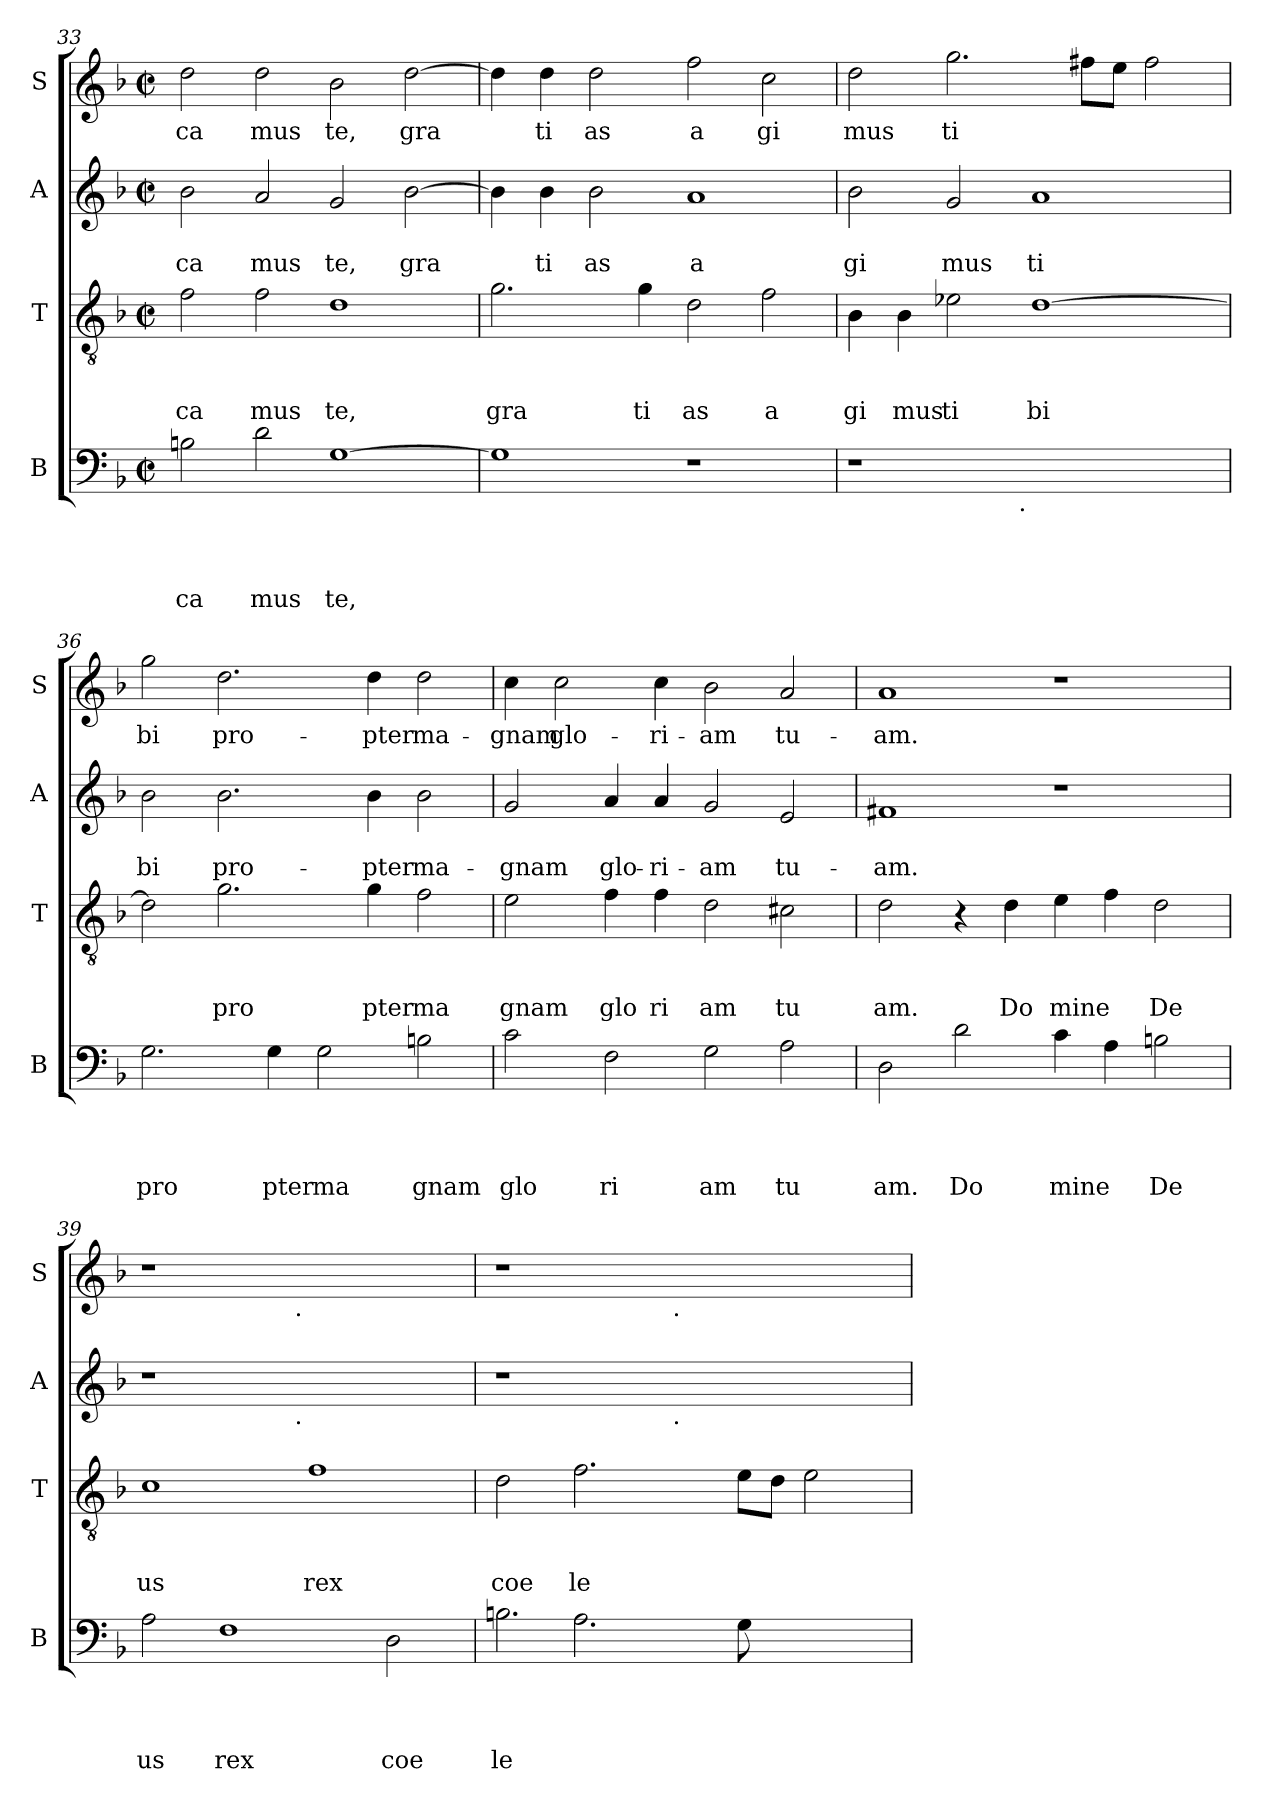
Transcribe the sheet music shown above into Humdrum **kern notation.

**kern	**text	**text	**text	**text	**kern	**text	**text	**text	**kern	**text	**text	**kern	**text
*part4	*part4	*part4	*part4	*part4	*part3	*part3	*part3	*part3	*part2	*part2	*part2	*part1	*part1
*staff4	*staff4	*staff4	*staff4	*staff4	*staff3	*staff3	*staff3	*staff3	*staff2	*staff2	*staff2	*staff1	*staff1
*I"B	*	*	*	*	*I"T	*	*	*	*I"A	*	*	*I"S	*
*I'B	*	*	*	*	*I'T	*	*	*	*I'A	*	*	*I'S	*
*clefF4	*	*	*	*	*clefGv2	*	*	*	*clefG2	*	*	*clefG2	*
*k[b-]	*	*	*	*	*k[b-]	*	*	*	*k[b-]	*	*	*k[b-]	*
*F:	*	*	*	*	*F:	*	*	*	*F:	*	*	*F:	*
*M2/2	*	*	*	*	*M2/2	*	*	*	*M2/2	*	*	*M2/2	*
*met(c|)	*	*	*	*	*met(c|)	*	*	*	*met(c|)	*	*	*met(c|)	*
=33	=33	=33	=33	=33	=33	=33	=33	=33	=33	=33	=33	=33	=33
!	!	!	!	!LO:LY:b	!	!	!	!LO:LY:b	!	!	!LO:LY:b	!	!LO:LY:b
2B\	.	.	.	ca	2f\	.	.	ca	2b-\	.	ca	2dd\	ca
!	!	!	!	!LO:LY:b	!	!	!	!LO:LY:b	!	!	!LO:LY:b	!	!LO:LY:b
2d\	.	.	.	mus	2f\	.	.	mus	2a/	.	mus	2dd\	mus
!	!	!	!	!LO:LY:b	!	!	!	!LO:LY:b	!	!	!LO:LY:b	!	!LO:LY:b
[>1G	.	.	.	te,	1d	.	.	te,	2g/	.	te,	2b-\	te,
!	!	!	!	!	!	!	!	!	!	!	!LO:LY:b	!	!LO:LY:b
.	.	.	.	.	.	.	.	.	[>2b-\	.	gra	[>2dd\	gra
=34	=34	=34	=34	=34	=34	=34	=34	=34	=34	=34	=34	=34	=34
!	!	!	!	!	!	!	!	!LO:LY:b	!	!	!	!	!
1G]	.	.	.	.	2.g\	.	.	gra	4b-\]	.	.	4dd\]	.
!	!	!	!	!	!	!	!	!	!	!	!LO:LY:b	!	!LO:LY:b
.	.	.	.	.	.	.	.	.	4b-\	.	ti	4dd\	ti
!	!	!	!	!	!	!	!	!	!	!	!LO:LY:b	!	!LO:LY:b
.	.	.	.	.	.	.	.	.	2b-\	.	as	2dd\	as
!	!	!	!	!	!	!	!	!LO:LY:b	!	!	!	!	!
.	.	.	.	.	4g\	.	.	ti	.	.	.	.	.
!	!	!	!	!	!	!	!	!LO:LY:b	!	!	!LO:LY:b	!	!LO:LY:b
1r	.	.	.	.	2d\	.	.	as	1a	.	a	2ff\	a
!	!	!	!	!	!	!	!	!LO:LY:b	!	!	!	!	!LO:LY:b
.	.	.	.	.	2f\	.	.	a	.	.	.	2cc\	gi
=35	=35	=35	=35	=35	=35	=35	=35	=35	=35	=35	=35	=35	=35
!	!	!	!	!	!	!	!	!LO:LY:b	!	!	!LO:LY:b	!	!LO:LY:b
*^	*	*	*	*	*	*	*	*	*	*	*	*	*
1r	2ryy	.	.	.	.	4B-\	.	.	gi	2b-\	.	gi	2dd\	mus
!	!	!	!	!	!	!	!	!	!LO:LY:b	!	!	!	!	!
.	.	.	.	.	.	4B-\	.	.	mus	.	.	.	.	.
!	!	!	!	!	!	!	!	!	!LO:LY:b	!	!	!LO:LY:b	!	!LO:LY:b
.	4...ryy	.	.	.	.	2e-\	.	.	ti	2g/	.	mus	2.gg\	ti
!	!LO:TX:b:t=.	!	!	!	!	!	!	!	!	!	!	!	!	!
.	1ryy	.	.	.	.	.	.	.	.	.	.	.	.	.
!	!	!	!	!	!	!	!	!	!LO:LY:b	!	!	!LO:LY:b	!	!
1ryy	.	.	.	.	.	[<1d	.	.	bi	1a	.	ti	.	.
.	.	.	.	.	.	.	.	.	.	.	.	.	8ff#\L	.
.	.	.	.	.	.	.	.	.	.	.	.	.	8ee\J	.
.	.	.	.	.	.	.	.	.	.	.	.	.	2ff#\	.
.	32ryy	.	.	.	.	.	.	.	.	.	.	.	.	.
!!LO:LB:g=z
=36	=36	=36	=36	=36	=36	=36	=36	=36	=36	=36	=36	=36	=36	=36
!	!	!	!	!	!LO:LY:b	!	!	!	!	!	!	!LO:LY:b	!	!LO:LY:b
*v	*v	*	*	*	*	*	*	*	*	*	*	*	*	*
2.G\	.	.	.	pro	2d\]	.	.	.	2b-\	.	bi	2gg\	bi
!	!	!	!	!	!	!	!	!LO:LY:b	!	!	!LO:LY:b	!	!LO:LY:b
.	.	.	.	.	2.g\	.	.	pro	2.b-\	.	pro-	2.dd\	pro-
!	!	!	!	!LO:LY:b	!	!	!	!	!	!	!	!	!
4G\	.	.	.	pter	.	.	.	.	.	.	.	.	.
!	!	!	!	!LO:LY:b	!	!	!	!	!	!	!	!	!
2G\	.	.	.	ma	.	.	.	.	.	.	.	.	.
!	!	!	!	!	!	!	!	!LO:LY:b	!	!	!LO:LY:b	!	!LO:LY:b
.	.	.	.	.	4g\	.	.	pter	4b-\	.	-pter	4dd\	-pter
!	!	!	!	!LO:LY:b	!	!	!	!LO:LY:b	!	!	!LO:LY:b	!	!LO:LY:b
2B\	.	.	.	gnam	2f\	.	.	ma	2b-\	.	ma-	2dd\	ma-
=37	=37	=37	=37	=37	=37	=37	=37	=37	=37	=37	=37	=37	=37
!	!	!	!	!LO:LY:b	!	!	!	!LO:LY:b	!	!	!LO:LY:b	!	!LO:LY:b
2c\	.	.	.	glo	2e\	.	.	gnam	2g/	.	-gnam	4cc\	-gnam
!	!	!	!	!	!	!	!	!	!	!	!	!	!LO:LY:b
.	.	.	.	.	.	.	.	.	.	.	.	2cc\	glo-
!	!	!	!	!LO:LY:b	!	!	!	!LO:LY:b	!	!	!LO:LY:b	!	!
2F\	.	.	.	ri	4f\	.	.	glo	4a/	.	glo-	.	.
!	!	!	!	!	!	!	!	!LO:LY:b	!	!	!LO:LY:b	!	!LO:LY:b
.	.	.	.	.	4f\	.	.	ri	4a/	.	-ri-	4cc\	-ri-
!	!	!	!	!LO:LY:b	!	!	!	!LO:LY:b	!	!	!LO:LY:b	!	!LO:LY:b
2G\	.	.	.	am	2d\	.	.	am	2g/	.	-am	2b-\	-am
!	!	!	!	!LO:LY:b	!	!	!	!LO:LY:b	!	!	!LO:LY:b	!	!LO:LY:b
2A\	.	.	.	tu	2c#X\	.	.	tu	2e/	.	tu-	2a/	tu-
=38	=38	=38	=38	=38	=38	=38	=38	=38	=38	=38	=38	=38	=38
!	!	!	!	!LO:LY:b	!	!	!	!LO:LY:b	!	!	!LO:LY:b	!	!LO:LY:b
2D\	.	.	.	am.	2d\	.	.	am.	1f#X	.	-am.	1a	-am.
!	!	!	!	!LO:LY:b	!	!	!	!	!	!	!	!	!
2d\	.	.	.	Do	4r	.	.	.	.	.	.	.	.
!	!	!	!	!	!	!	!	!LO:LY:b	!	!	!	!	!
.	.	.	.	.	4d\	.	.	Do	.	.	.	.	.
!	!	!	!	!LO:LY:b	!	!	!	!LO:LY:b	!	!	!	!	!
4c\	.	.	.	mine	4e\	.	.	mine	1r	.	.	1r	.
4A\	.	.	.	.	4f\	.	.	.	.	.	.	.	.
!	!	!	!	!LO:LY:b	!	!	!	!LO:LY:b	!	!	!	!	!
2B\	.	.	.	De	2d\	.	.	De	.	.	.	.	.
=39	=39	=39	=39	=39	=39	=39	=39	=39	=39	=39	=39	=39	=39
!	!	!	!	!LO:LY:b	!	!	!	!LO:LY:b	!	!	!	!	!
*	*	*	*	*	*	*	*	*	*^	*	*	*^	*
2A\	.	.	.	us	1c	.	.	us	1r	2ryy	.	.	1r	2ryy	.
!	!	!	!	!LO:LY:b	!	!	!	!	!	!	!	!	!	!	!
1F	.	.	.	rex	.	.	.	.	.	4...ryy	.	.	.	4...ryy	.
!	!	!	!	!	!	!	!	!	!	!	!	!	!	!LO:TX:b:t=.	!
!	!	!	!	!	!	!	!	!	!	!LO:TX:b:t=.	!	!	!	!	!
.	.	.	.	.	.	.	.	.	.	1ryy	.	.	.	1ryy	.
!	!	!	!	!	!	!	!	!LO:LY:b	!	!	!	!	!	!	!
.	.	.	.	.	1f	.	.	rex	1ryy	.	.	.	1ryy	.	.
!	!	!	!	!LO:LY:b	!	!	!	!	!	!	!	!	!	!	!
2D\	.	.	.	coe	.	.	.	.	.	.	.	.	.	.	.
.	.	.	.	.	.	.	.	.	.	32ryy	.	.	.	32ryy	.
=40	=40	=40	=40	=40	=40	=40	=40	=40	=40	=40	=40	=40	=40	=40	=40
!	!	!	!	!LO:LY:b	!	!	!	!LO:LY:b	!	!	!	!	!	!	!
*^	*	*	*	*	*	*	*	*	*	*	*	*	*	*	*
2.B\	2ryy	.	.	.	le	2d\	.	.	coe	1r	2ryy	.	.	1r	2ryy	.
!	!	!	!	!	!	!	!	!	!LO:LY:b	!	!	!	!	!	!	!
.	2.A\	.	.	.	.	2.f\	.	.	le	.	4...ryy	.	.	.	4...ryy	.
2ryy	.	.	.	.	.	.	.	.	.	.	.	.	.	.	.	.
!	!	!	!	!	!	!	!	!	!	!	!	!	!	!	!LO:TX:b:t=.	!
!	!	!	!	!	!	!	!	!	!	!	!LO:TX:b:t=.	!	!	!	!	!
.	.	.	.	.	.	.	.	.	.	.	1ryy	.	.	.	1ryy	.
.	.	.	.	.	.	.	.	.	.	1ryy	.	.	.	1ryy	.	.
8ryy	8G	.	.	.	.	8e\L	.	.	.	.	.	.	.	.	.	.
2ryy	2ryy	.	.	.	.	8d\J	.	.	.	.	.	.	.	.	.	.
.	.	.	.	.	.	2e\	.	.	.	.	.	.	.	.	.	.
8ryy	8ryy	.	.	.	.	.	.	.	.	.	.	.	.	.	.	.
.	.	.	.	.	.	.	.	.	.	.	32ryy	.	.	.	32ryy	.
*	*	*	*	*	*	*	*	*	*	*v	*v	*	*	*	*	*
*v	*v	*	*	*	*	*	*	*	*	*	*	*	*v	*v	*
=	=	=	=	=	=	=	=	=	=	=	=	=	=
*-	*-	*-	*-	*-	*-	*-	*-	*-	*-	*-	*-	*-	*-
